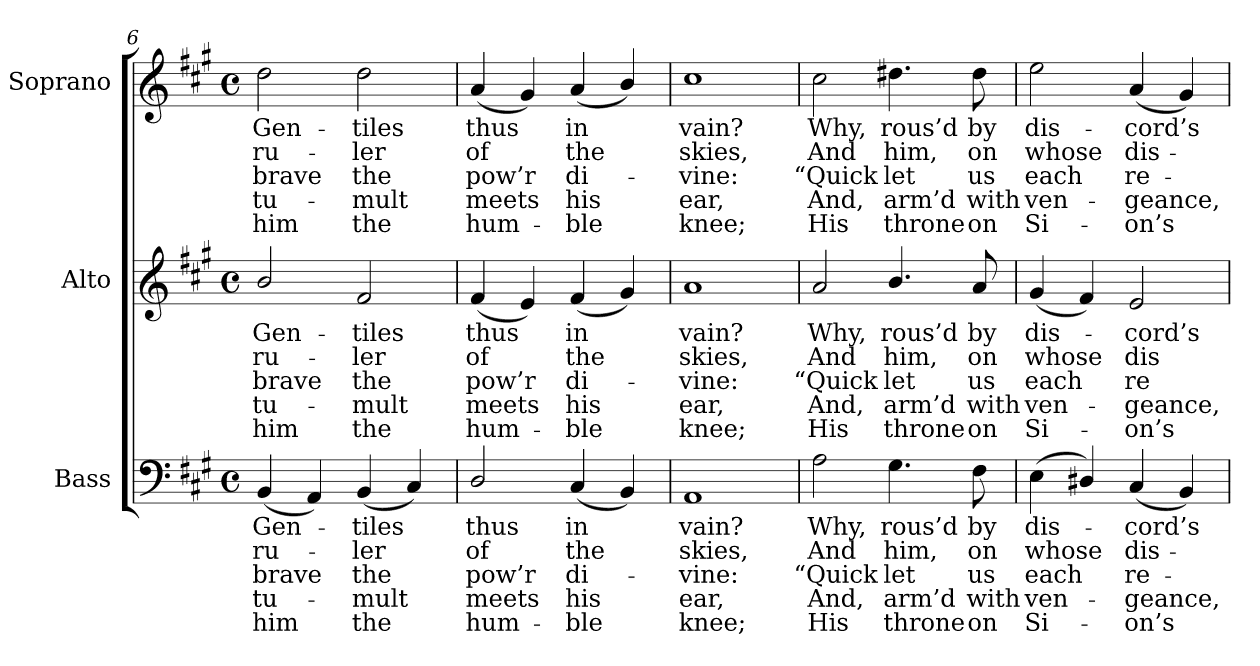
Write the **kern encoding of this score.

**kern	**text	**text	**text	**text	**text	**kern	**text	**text	**text	**text	**text	**kern	**text	**text	**text	**text	**text
*part3	*part3	*part3	*part3	*part3	*part3	*part2	*part2	*part2	*part2	*part2	*part2	*part1	*part1	*part1	*part1	*part1	*part1
*staff3	*staff3	*staff3	*staff3	*staff3	*staff3	*staff2	*staff2	*staff2	*staff2	*staff2	*staff2	*staff1	*staff1	*staff1	*staff1	*staff1	*staff1
*I"Bass	*	*	*	*	*	*I"Alto	*	*	*	*	*	*I"Soprano	*	*	*	*	*
*I'B.	*	*	*	*	*	*I'A.	*	*	*	*	*	*I'S.	*	*	*	*	*
*clefF4	*	*	*	*	*	*clefG2	*	*	*	*	*	*clefG2	*	*	*	*	*
*k[f#c#g#]	*	*	*	*	*	*k[f#c#g#]	*	*	*	*	*	*k[f#c#g#]	*	*	*	*	*
*A:	*	*	*	*	*	*A:	*	*	*	*	*	*A:	*	*	*	*	*
*M4/4	*	*	*	*	*	*M4/4	*	*	*	*	*	*M4/4	*	*	*	*	*
*met(c)	*	*	*	*	*	*met(c)	*	*	*	*	*	*met(c)	*	*	*	*	*
=6	=6	=6	=6	=6	=6	=6	=6	=6	=6	=6	=6	=6	=6	=6	=6	=6	=6
!	!LO:LY:b:color=#000000	!LO:LY:b:color=#000000	!LO:LY:b:color=#000000	!LO:LY:b:color=#000000	!LO:LY:b:color=#000000	!	!	!	!	!	!	!	!	!	!	!	!
!	!	!	!	!	!	!	!LO:LY:b:color=#000000	!LO:LY:b:color=#000000	!LO:LY:b:color=#000000	!LO:LY:b:color=#000000	!LO:LY:b:color=#000000	!	!	!	!	!	!
!	!	!	!	!	!	!	!	!	!	!	!	!	!LO:LY:b:color=#000000	!LO:LY:b:color=#000000	!LO:LY:b:color=#000000	!LO:LY:b:color=#000000	!LO:LY:b:color=#000000
(4BBi/	Gen-	ru-	brave	tu-	-him	2bi/	Gen-	ru-	brave	tu-	-him	2ddi\	Gen-	ru-	brave	tu-	-him
4AAi/)	.	.	.	.	.	.	.	.	.	.	.	.	.	.	.	.	.
!	!LO:LY:b:color=#000000	!LO:LY:b:color=#000000	!LO:LY:b:color=#000000	!LO:LY:b:color=#000000	!LO:LY:b:color=#000000	!	!	!	!	!	!	!	!	!	!	!	!
!	!	!	!	!	!	!	!LO:LY:b:color=#000000	!LO:LY:b:color=#000000	!LO:LY:b:color=#000000	!LO:LY:b:color=#000000	!LO:LY:b:color=#000000	!	!	!	!	!	!
!	!	!	!	!	!	!	!	!	!	!	!	!	!LO:LY:b:color=#000000	!LO:LY:b:color=#000000	!LO:LY:b:color=#000000	!LO:LY:b:color=#000000	!LO:LY:b:color=#000000
(4BBi/	-tiles	-ler	the	mult	the	2f#i/	-tiles	-ler	the	mult	the	2ddi\	-tiles	-ler	the	mult	the
4C#i/)	.	.	.	.	.	.	.	.	.	.	.	.	.	.	.	.	.
!!LO:LB:g=z
=7	=7	=7	=7	=7	=7	=7	=7	=7	=7	=7	=7	=7	=7	=7	=7	=7	=7
!	!LO:LY:b:color=#000000	!LO:LY:b:color=#000000	!LO:LY:b:color=#000000	!LO:LY:b:color=#000000	!LO:LY:b:color=#000000	!	!	!	!	!	!	!	!	!	!	!	!
!	!	!	!	!	!	!	!LO:LY:b:color=#000000	!LO:LY:b:color=#000000	!LO:LY:b:color=#000000	!LO:LY:b:color=#000000	!LO:LY:b:color=#000000	!	!	!	!	!	!
!	!	!	!	!	!	!	!	!	!	!	!	!	!LO:LY:b:color=#000000	!LO:LY:b:color=#000000	!LO:LY:b:color=#000000	!LO:LY:b:color=#000000	!LO:LY:b:color=#000000
2Di/	thus	of	pow’r	meets	hum-	(4f#i/	thus	of	pow’r	meets	hum-	(4ai/	thus	of	pow’r	meets	hum-
.	.	.	.	.	.	4ei/)	.	.	.	.	.	4g#i/)	.	.	.	.	.
!	!LO:LY:b:color=#000000	!LO:LY:b:color=#000000	!LO:LY:b:color=#000000	!LO:LY:b:color=#000000	!LO:LY:b:color=#000000	!	!	!	!	!	!	!	!	!	!	!	!
!	!	!	!	!	!	!	!LO:LY:b:color=#000000	!LO:LY:b:color=#000000	!LO:LY:b:color=#000000	!LO:LY:b:color=#000000	!LO:LY:b:color=#000000	!	!	!	!	!	!
!	!	!	!	!	!	!	!	!	!	!	!	!	!LO:LY:b:color=#000000	!LO:LY:b:color=#000000	!LO:LY:b:color=#000000	!LO:LY:b:color=#000000	!LO:LY:b:color=#000000
(4C#i/	in	the	-di-	-his	ble	(4f#i/	in	the	-di-	-his	ble	(4ai/	in	the	-di-	-his	ble
4BBi/)	.	.	.	.	.	4g#i/)	.	.	.	.	.	4bi/)	.	.	.	.	.
=8	=8	=8	=8	=8	=8	=8	=8	=8	=8	=8	=8	=8	=8	=8	=8	=8	=8
!	!LO:LY:b:color=#000000	!LO:LY:b:color=#000000	!LO:LY:b:color=#000000	!LO:LY:b:color=#000000	!LO:LY:b:color=#000000	!	!	!	!	!	!	!	!	!	!	!	!
!	!	!	!	!	!	!	!LO:LY:b:color=#000000	!LO:LY:b:color=#000000	!LO:LY:b:color=#000000	!LO:LY:b:color=#000000	!LO:LY:b:color=#000000	!	!	!	!	!	!
!	!	!	!	!	!	!	!	!	!	!	!	!	!LO:LY:b:color=#000000	!LO:LY:b:color=#000000	!LO:LY:b:color=#000000	!LO:LY:b:color=#000000	!LO:LY:b:color=#000000
1AAi	vain?	skies,	vine:	ear,	knee;	1ai	vain?	skies,	vine:	ear,	knee;	1cc#i	vain?	skies,	vine:	ear,	knee;
=9	=9	=9	=9	=9	=9	=9	=9	=9	=9	=9	=9	=9	=9	=9	=9	=9	=9
!	!LO:LY:b:color=#000000	!LO:LY:b:color=#000000	!LO:LY:b:color=#000000	!LO:LY:b:color=#000000	!LO:LY:b:color=#000000	!	!	!	!	!	!	!	!	!	!	!	!
!	!	!	!	!	!	!	!LO:LY:b:color=#000000	!LO:LY:b:color=#000000	!LO:LY:b:color=#000000	!LO:LY:b:color=#000000	!LO:LY:b:color=#000000	!	!	!	!	!	!
!	!	!	!	!	!	!	!	!	!	!	!	!	!LO:LY:b:color=#000000	!LO:LY:b:color=#000000	!LO:LY:b:color=#000000	!LO:LY:b:color=#000000	!LO:LY:b:color=#000000
2Ai\	Why,	And	“Quick	And,	His	2ai/	Why,	And	“Quick	And,	His	2cc#i\	Why,	And	“Quick	And,	His
!	!LO:LY:b:color=#000000	!LO:LY:b:color=#000000	!LO:LY:b:color=#000000	!LO:LY:b:color=#000000	!LO:LY:b:color=#000000	!	!	!	!	!	!	!	!	!	!	!	!
!	!	!	!	!	!	!	!LO:LY:b:color=#000000	!LO:LY:b:color=#000000	!LO:LY:b:color=#000000	!LO:LY:b:color=#000000	!LO:LY:b:color=#000000	!	!	!	!	!	!
!	!	!	!	!	!	!	!	!	!	!	!	!	!LO:LY:b:color=#000000	!LO:LY:b:color=#000000	!LO:LY:b:color=#000000	!LO:LY:b:color=#000000	!LO:LY:b:color=#000000
4.G#i\	rous’d	him,	let	arm’d	throne	4.bi/	rous’d	him,	let	arm’d	throne	4.dd#Xi\	rous’d	him,	let	arm’d	throne
!	!LO:LY:b:color=#000000	!LO:LY:b:color=#000000	!LO:LY:b:color=#000000	!LO:LY:b:color=#000000	!LO:LY:b:color=#000000	!	!	!	!	!	!	!	!	!	!	!	!
!	!	!	!	!	!	!	!LO:LY:b:color=#000000	!LO:LY:b:color=#000000	!LO:LY:b:color=#000000	!LO:LY:b:color=#000000	!LO:LY:b:color=#000000	!	!	!	!	!	!
!	!	!	!	!	!	!	!	!	!	!	!	!	!LO:LY:b:color=#000000	!LO:LY:b:color=#000000	!LO:LY:b:color=#000000	!LO:LY:b:color=#000000	!LO:LY:b:color=#000000
8F#i\	by	on	us	with	on	8ai/	by	on	us	with	on	8dd#i\	by	on	us	with	on
=10	=10	=10	=10	=10	=10	=10	=10	=10	=10	=10	=10	=10	=10	=10	=10	=10	=10
!	!LO:LY:b:color=#000000	!LO:LY:b:color=#000000	!LO:LY:b:color=#000000	!LO:LY:b:color=#000000	!LO:LY:b:color=#000000	!	!	!	!	!	!	!	!	!	!	!	!
!	!	!	!	!	!	!	!LO:LY:b:color=#000000	!LO:LY:b:color=#000000	!LO:LY:b:color=#000000	!LO:LY:b:color=#000000	!LO:LY:b:color=#000000	!	!	!	!	!	!
!	!	!	!	!	!	!	!	!	!	!	!	!	!LO:LY:b:color=#000000	!LO:LY:b:color=#000000	!LO:LY:b:color=#000000	!LO:LY:b:color=#000000	!LO:LY:b:color=#000000
(4Ei\	dis-	whose	each	ven-	-Si-	(4g#i/	dis-	whose	each	ven-	-Si-	2eei\	dis-	whose	each	ven-	-Si-
4D#Xi/)	.	.	.	.	.	4f#i/)	.	.	.	.	.	.	.	.	.	.	.
!	!LO:LY:b:color=#000000	!LO:LY:b:color=#000000	!LO:LY:b:color=#000000	!LO:LY:b:color=#000000	!LO:LY:b:color=#000000	!	!	!	!	!	!	!	!	!	!	!	!
!	!	!	!	!	!	!	!LO:LY:b:color=#000000	!LO:LY:b:color=#000000	!LO:LY:b:color=#000000	!LO:LY:b:color=#000000	!LO:LY:b:color=#000000	!	!	!	!	!	!
!	!	!	!	!	!	!	!	!	!	!	!	!	!LO:LY:b:color=#000000	!LO:LY:b:color=#000000	!LO:LY:b:color=#000000	!LO:LY:b:color=#000000	!LO:LY:b:color=#000000
(4C#i/	-cord’s	dis-	-re-	-geance,	on’s	2ei/	-cord’s	dis-	-re-	-geance,	on’s	(4ai/	-cord’s	dis-	-re-	-geance,	on’s
4BBi/)	.	.	.	.	.	.	.	.	.	.	.	4g#i/)	.	.	.	.	.
=	=	=	=	=	=	=	=	=	=	=	=	=	=	=	=	=	=
*-	*-	*-	*-	*-	*-	*-	*-	*-	*-	*-	*-	*-	*-	*-	*-	*-	*-
